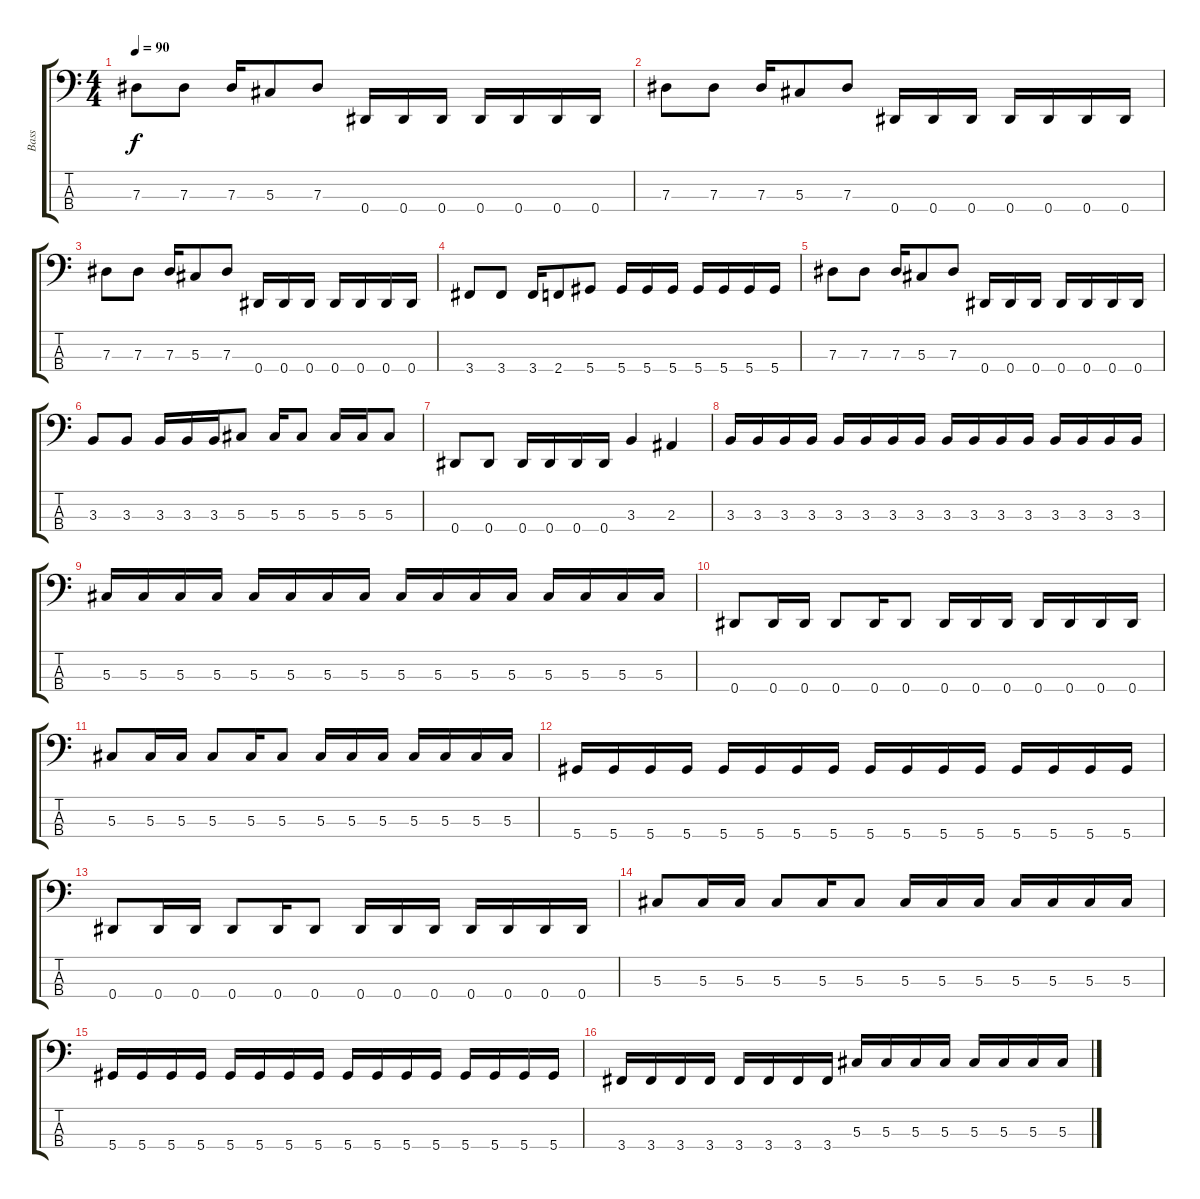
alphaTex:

\track ("Bass" "Bass") {instrument electricbassfinger}
\staff {score tabs}
\tuning (Gb2 Db2 Ab1 Eb1) {hide}
\ts (4 4)
\tempo 90
\clef f4
\ks c
7.3.8{dy f} 7.3.8 7.3.16 5.3.8 7.3.8 0.4.16 0.4.16 0.4.16 0.4.16 0.4.16 0.4.16 0.4.16 |
7.3.8 7.3.8 7.3.16 5.3.8 7.3.8 0.4.16 0.4.16 0.4.16 0.4.16 0.4.16 0.4.16 0.4.16 |
7.3.8 7.3.8 7.3.16 5.3.8 7.3.8 0.4.16 0.4.16 0.4.16 0.4.16 0.4.16 0.4.16 0.4.16 |
3.4.8 3.4.8 3.4.16 2.4.8 5.4.8 5.4.16 5.4.16 5.4.16 5.4.16 5.4.16 5.4.16 5.4.16 |
7.3.8 7.3.8 7.3.16 5.3.8 7.3.8 0.4.16 0.4.16 0.4.16 0.4.16 0.4.16 0.4.16 0.4.16 |
3.3.8 3.3.8 3.3.16 3.3.16 3.3.16 5.3.8 5.3.16 5.3.8 5.3.16 5.3.16 5.3.8 |
0.4.8 0.4.8 0.4.16 0.4.16 0.4.16 0.4.16 3.3.4 2.3.4 |
3.3.16 3.3.16 3.3.16 3.3.16 3.3.16 3.3.16 3.3.16 3.3.16 3.3.16 3.3.16 3.3.16 3.3.16 3.3.16 3.3.16 3.3.16 3.3.16 |
5.3.16 5.3.16 5.3.16 5.3.16 5.3.16 5.3.16 5.3.16 5.3.16 5.3.16 5.3.16 5.3.16 5.3.16 5.3.16 5.3.16 5.3.16 5.3.16 |
0.4.8 0.4.16 0.4.16 0.4.8 0.4.16 0.4.8 0.4.16 0.4.16 0.4.16 0.4.16 0.4.16 0.4.16 0.4.16 |
5.3.8 5.3.16 5.3.16 5.3.8 5.3.16 5.3.8 5.3.16 5.3.16 5.3.16 5.3.16 5.3.16 5.3.16 5.3.16 |
5.4.16 5.4.16 5.4.16 5.4.16 5.4.16 5.4.16 5.4.16 5.4.16 5.4.16 5.4.16 5.4.16 5.4.16 5.4.16 5.4.16 5.4.16 5.4.16 |
0.4.8 0.4.16 0.4.16 0.4.8 0.4.16 0.4.8 0.4.16 0.4.16 0.4.16 0.4.16 0.4.16 0.4.16 0.4.16 |
5.3.8 5.3.16 5.3.16 5.3.8 5.3.16 5.3.8 5.3.16 5.3.16 5.3.16 5.3.16 5.3.16 5.3.16 5.3.16 |
5.4.16 5.4.16 5.4.16 5.4.16 5.4.16 5.4.16 5.4.16 5.4.16 5.4.16 5.4.16 5.4.16 5.4.16 5.4.16 5.4.16 5.4.16 5.4.16 |
3.4.16 3.4.16 3.4.16 3.4.16 3.4.16 3.4.16 3.4.16 3.4.16 5.3.16 5.3.16 5.3.16 5.3.16 5.3.16 5.3.16 5.3.16 5.3.16
